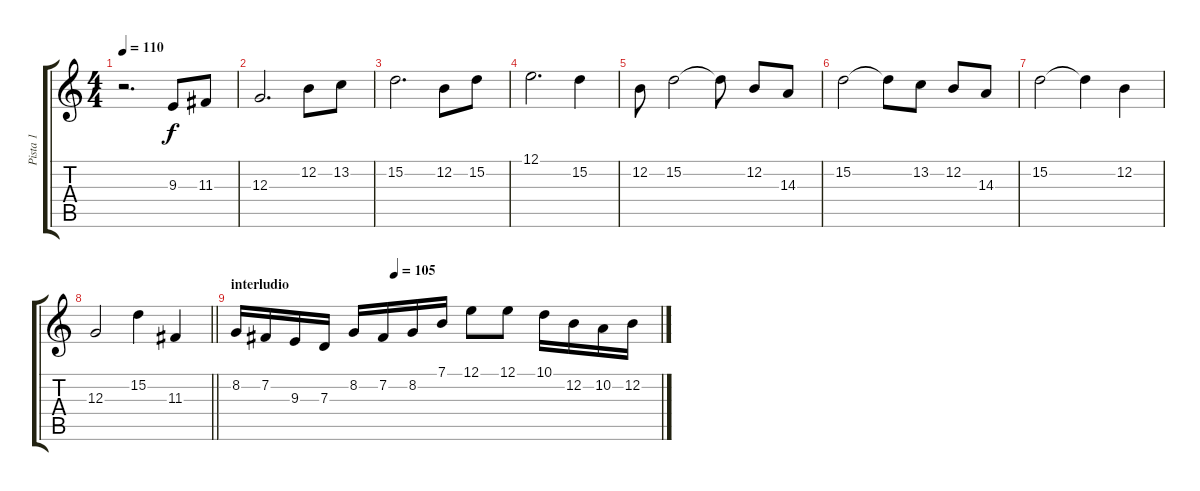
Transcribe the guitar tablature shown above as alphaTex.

\track ("Pista 1" "Pista 1") {instrument violin}
\staff {score tabs}
\tuning (E4 B3 G3 D3 A2 E2) {hide}
\ts (4 4)
\tempo 110
\clef g2
\ks c
r.2{d dy f} 9.3.8 11.3.8 |
12.3.2{d} 12.2.8 13.2.8 |
15.2.2{d} 12.2.8 15.2.8 |
12.1.2{d} 15.2.4 |
12.2.8 15.2.2 15.2{t}.8 12.2.8 14.3.8 |
15.2.2 15.2{t}.8 13.2.8 12.2.8 14.3.8 |
15.2.2 15.2{t}.4 12.2.4 |
\barLineRight lightlight
12.3.2 15.2.4 11.3.4 |
\section ("" "interludio")
\tempo (105 0.375)
8.2.16 7.2.16 9.3.16 7.3.16 8.2.16 7.2.16 8.2.16 7.1.16 12.1.8 12.1.8 10.1.16 12.2.16 10.2.16 12.2.16
